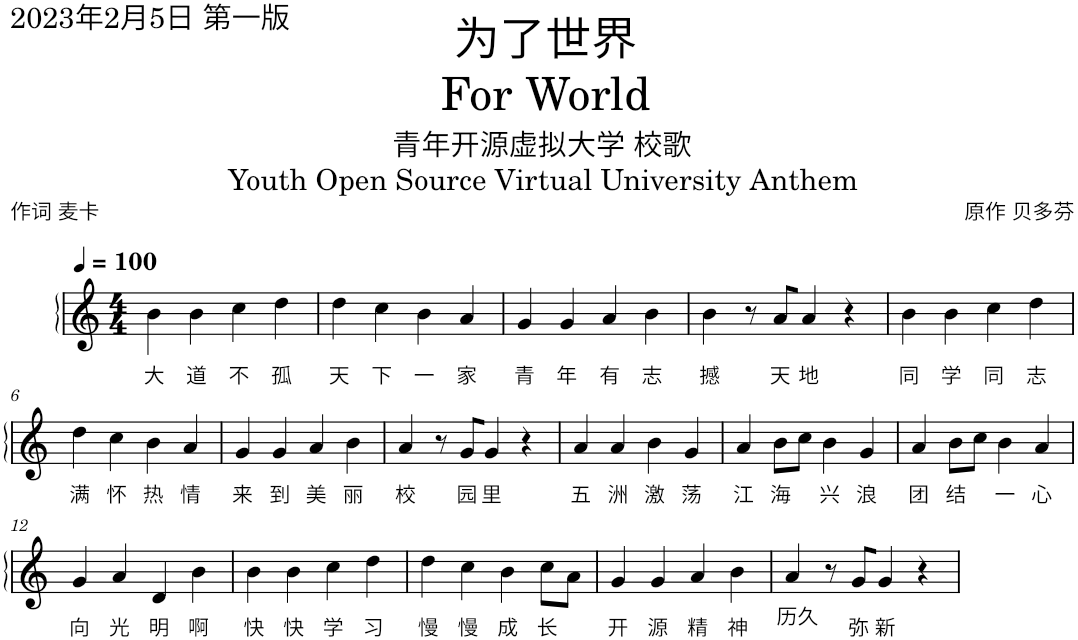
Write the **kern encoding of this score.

**kern	**text
*part1	*part1
*staff1	*staff1
*I"钢琴	*
*clefG2	*
*k[]	*
*M4/4	*
*MM100	*
=1	=1
!	!LO:LY:b
4b\	大
!	!LO:LY:b
4b\	道
!	!LO:LY:b
4cc\	不
!	!LO:LY:b
4dd\	孤
=2	=2
!	!LO:LY:b
4dd\	天
!	!LO:LY:b
4cc\	下
!	!LO:LY:b
4b\	一
!	!LO:LY:b
4a/	家
=3	=3
!	!LO:LY:b
4g/	青
!	!LO:LY:b
4g/	年
!	!LO:LY:b
4a/	有
!	!LO:LY:b
4b\	志
=4	=4
!	!LO:LY:b
4b\	撼
8r	.
!	!LO:LY:b
8a/	天
!	!LO:LY:b
4a/	地
4r	.
=5	=5
!	!LO:LY:b
4b\	同
!	!LO:LY:b
4b\	学
!	!LO:LY:b
4cc\	同
!	!LO:LY:b
4dd\	志
!!LO:LB:g=z
=6	=6
!	!LO:LY:b
4dd\	满
!	!LO:LY:b
4cc\	怀
!	!LO:LY:b
4b\	热
!	!LO:LY:b
4a/	情
=7	=7
!	!LO:LY:b
4g/	来
!	!LO:LY:b
4g/	到
!	!LO:LY:b
4a/	美
!	!LO:LY:b
4b\	丽
=8	=8
!	!LO:LY:b
4a/	校
8r	.
!	!LO:LY:b
8g/	园
!	!LO:LY:b
4g/	里
4r	.
=9	=9
!	!LO:LY:b
4a/	五
!	!LO:LY:b
4a/	洲
!	!LO:LY:b
4b\	激
!	!LO:LY:b
4g/	荡
=10	=10
!	!LO:LY:b
4a/	江
!	!LO:LY:b
8b\L	海
8cc\J	.
!	!LO:LY:b
4b\	兴
!	!LO:LY:b
4g/	浪
=11	=11
!	!LO:LY:b
4a/	团
!	!LO:LY:b
8b\L	结
8cc\J	.
!	!LO:LY:b
4b\	一
!	!LO:LY:b
4a/	心
!!LO:LB:g=z
=12	=12
!	!LO:LY:b
4g/	向
!	!LO:LY:b
4a/	光
!	!LO:LY:b
4d/	明
!	!LO:LY:b
4b\	啊
=13	=13
!	!LO:LY:b
4b\	快
!	!LO:LY:b
4b\	快
!	!LO:LY:b
4cc\	学
!	!LO:LY:b
4dd\	习
=14	=14
!	!LO:LY:b
4dd\	慢
!	!LO:LY:b
4cc\	慢
!	!LO:LY:b
4b\	成
!	!LO:LY:b
8cc\L	长
8a\J	.
=15	=15
!	!LO:LY:b
4g/	开
!	!LO:LY:b
4g/	源
!	!LO:LY:b
4a/	精
!	!LO:LY:b
4b\	神
=16	=16
!	!LO:LY:b
4a/	历久
8r	.
!	!LO:LY:b
8g/	弥
!	!LO:LY:b
4g/	新
4r	.
=17	=17
1r	.
==	==
*-	*-
